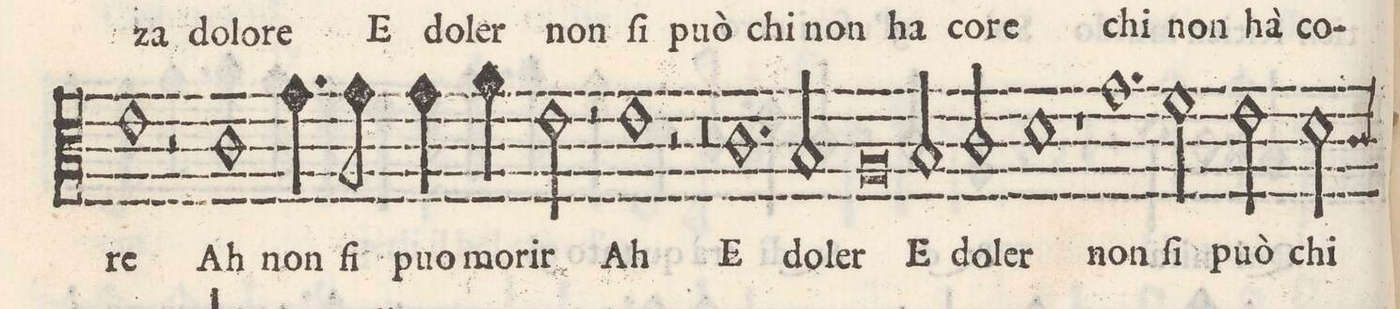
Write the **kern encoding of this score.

**kern	**text
*I"TENORE	*
*clefC3	*
*k[]	*
*met(C|)	*
*M2/1	*
1e	-re
2r	.
1c\	Ah
=25-	=25-
4.g\	non
8g\	fi
4g\	puo
4a\	mo-
2e\	-rir
=26-	=26-
2r	.
1e	Ah
2r	.
=27-	=27-
0r	.
=28-	=28-
1.c	E
2B/	do-
=29-	=29-
0A	-ler
=30-	=30-
2B/	E
2c/	do-
1d	-ler
=31-	=31-
1r	.
1.g	non
=32-	=32-
2f\	fi
2e\	può
2d\	chi
*custos:c	*
=33-	=33-
*-	*-
